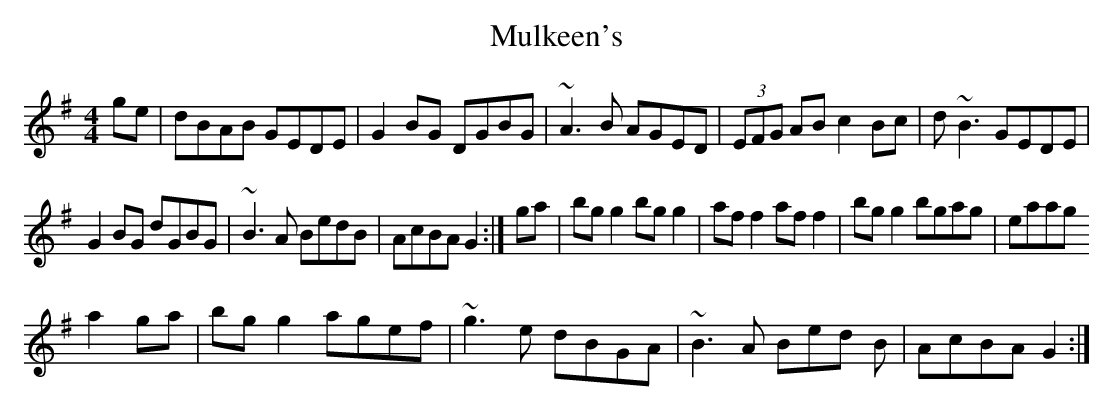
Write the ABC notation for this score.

X:1
T:Mulkeen's
M:4/4
L:1/8
K:G
ge|dBAB GEDE|G2BG DGBG|~A3B AGED|(3EFG AB c2 Bc|d~B3 GEDE|
G2BG dGBG|~B3A BedB|AcBA  G2:| ga|bgg2 bgg2|aff2 aff2|bgg2 bgag|eaag
a2 ga| bgg2 agef|~g3e dBGA|~B3A Bed B|AcBA  G2:|
